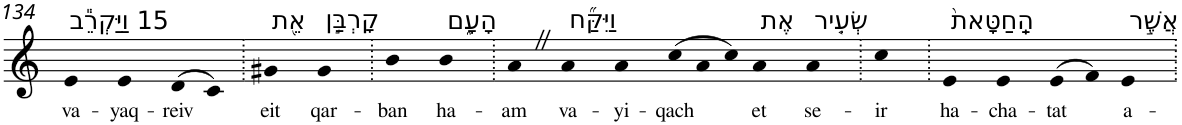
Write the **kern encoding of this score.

**kern	**text
*part1	*part1
*staff1	*staff1
*I"Piano	*
*I'Pno	*
!!LO:PB:g=z
*clefG2	*
*k[]	*
=134	=134
!LO:TX:a:t=15 וַיַּקְרֵ֕ב	!
!	!LO:LY:b
4e	va-
!	!LO:LY:b
4e	-yaq-
!	!LO:LY:b
(>8d	-reiv
8c)	.
=135.	=135.
!LO:TX:a:t=אֵ֖ת	!
!	!LO:LY:b
4g#X	eit
!LO:TX:a:t=קָרְבַּ֣ן	!
!	!LO:LY:b
4g#	qar-
=136.	=136.
!	!LO:LY:b
4b	-ban
!LO:TX:a:t=הָעָ֑ם	!
!	!LO:LY:b
4b	ha-
=137.	=137.
!	!LO:LY:b
4aZ	-am
!LO:TX:a:t=וַיִּקַּ֞ח	!
!	!LO:LY:b
4a	va-
!	!LO:LY:b
4a	-yi-
*Xtuplet	*
!	!LO:LY:b
(>12cc	-qach
12a	.
12cc)	.
!LO:TX:a:t=אֶת	!
!	!LO:LY:b
4a	et
!LO:TX:a:t=שְׂעִ֤יר	!
!	!LO:LY:b
4a	se-
=138.	=138.
!	!LO:LY:b
4cc	-ir
=139.	=139.
!LO:TX:a:t=הַֽחַטָּאת֙	!
!	!LO:LY:b
4e	ha-
!	!LO:LY:b
4e	-cha-
!	!LO:LY:b
(>8e	-tat
8f)	.
!LO:TX:a:t=אֲשֶׁ֣ר	!
!	!LO:LY:b
4e	a-
=.	=.
*-	*-
